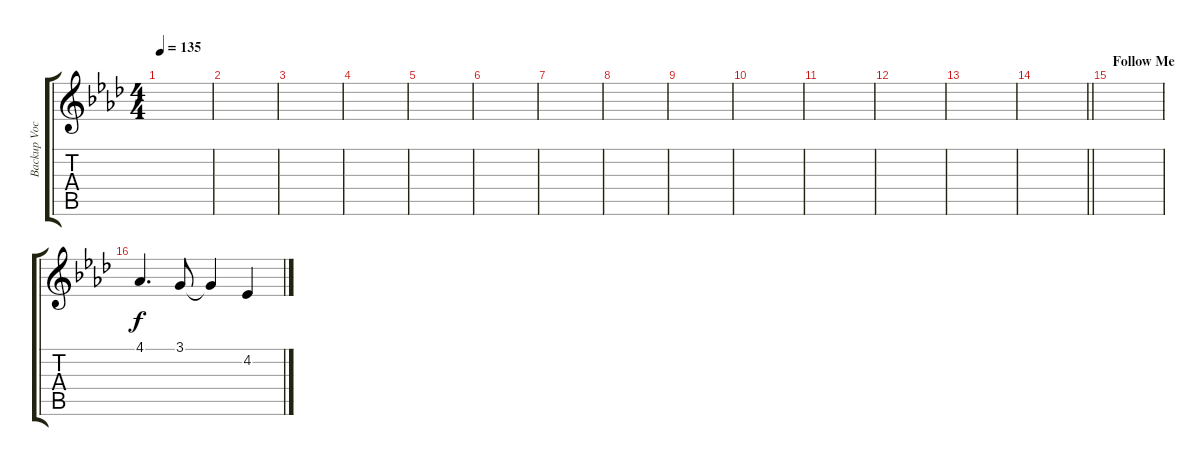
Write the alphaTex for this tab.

\track ("Backup Vocals" "Backup Voc") {instrument sopranosax}
\staff {score tabs}
\tuning (E4 B3 G3 D3 A2 E2) {hide}
\ts (4 4)
\tempo 135
\clef g2
\ks ab
|
|
|
|
|
|
|
|
|
|
|
|
|
\barLineRight lightlight
|
\section ("" "Follow Me")
|
4.1.4{d} 3.1.8 3.1{t}.4 4.2.4
